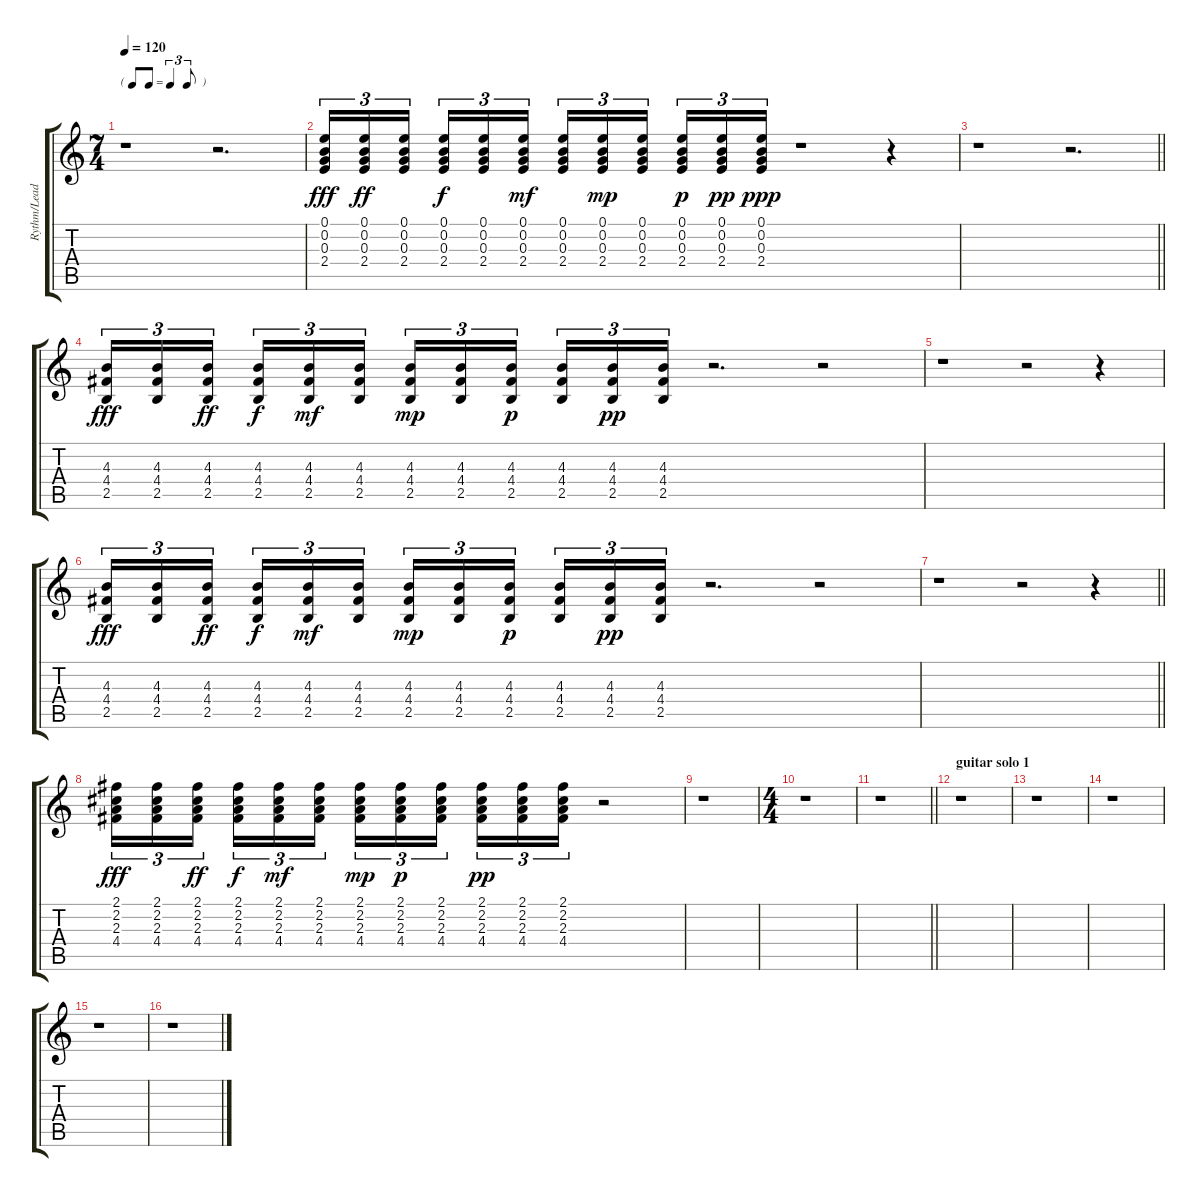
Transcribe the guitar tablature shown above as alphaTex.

\track ("Rythm/Lead Guitar (Gilmour)" "Rythm/Lead") {instrument electricguitarclean}
\staff {score tabs}
\tuning (E4 B3 G3 D3 A2 E2) {hide}
\ts (7 4)
\tf triplet8th
\tempo 120
\clef g2
\ks c
r.1{dy ppp} r.2{d} |
(0.1 0.2 0.3 2.4).16{tu (3 2) dy fff} (0.1 0.2 0.3 2.4).16{tu (3 2) dy ff} (0.1 0.2 0.3 2.4).16{tu (3 2)} (0.1 0.2 0.3 2.4).16{tu (3 2) dy f} (0.1 0.2 0.3 2.4).16{tu (3 2)} (0.1 0.2 0.3 2.4).16{tu (3 2) dy mf} (0.1 0.2 0.3 2.4).16{tu (3 2)} (0.1 0.2 0.3 2.4).16{tu (3 2) dy mp} (0.1 0.2 0.3 2.4).16{tu (3 2)} (0.1 0.2 0.3 2.4).16{tu (3 2) dy p} (0.1 0.2 0.3 2.4).16{tu (3 2) dy pp} (0.1 0.2 0.3 2.4).16{tu (3 2) dy ppp} r.1 r.4 |
\barLineRight lightlight
r.1 r.2{d} |
(4.3 4.4 2.5).16{tu (3 2) dy fff} (4.3 4.4 2.5).16{tu (3 2)} (4.3 4.4 2.5).16{tu (3 2) dy ff} (4.3 4.4 2.5).16{tu (3 2) dy f} (4.3 4.4 2.5).16{tu (3 2) dy mf} (4.3 4.4 2.5).16{tu (3 2)} (4.3 4.4 2.5).16{tu (3 2) dy mp} (4.3 4.4 2.5).16{tu (3 2)} (4.3 4.4 2.5).16{tu (3 2) dy p} (4.3 4.4 2.5).16{tu (3 2)} (4.3 4.4 2.5).16{tu (3 2) dy pp} (4.3 4.4 2.5).16{tu (3 2)} r.2{d} r.2 |
r.1 r.2 r.4 |
(4.3 4.4 2.5).16{tu (3 2) dy fff} (4.3 4.4 2.5).16{tu (3 2)} (4.3 4.4 2.5).16{tu (3 2) dy ff} (4.3 4.4 2.5).16{tu (3 2) dy f} (4.3 4.4 2.5).16{tu (3 2) dy mf} (4.3 4.4 2.5).16{tu (3 2)} (4.3 4.4 2.5).16{tu (3 2) dy mp} (4.3 4.4 2.5).16{tu (3 2)} (4.3 4.4 2.5).16{tu (3 2) dy p} (4.3 4.4 2.5).16{tu (3 2)} (4.3 4.4 2.5).16{tu (3 2) dy pp} (4.3 4.4 2.5).16{tu (3 2)} r.2{d} r.2 |
\barLineRight lightlight
r.1 r.2 r.4 |
(2.1 2.2 2.3 4.4).16{tu (3 2) dy fff} (2.1 2.2 2.3 4.4).16{tu (3 2)} (2.1 2.2 2.3 4.4).16{tu (3 2) dy ff} (2.1 2.2 2.3 4.4).16{tu (3 2) dy f} (2.1 2.2 2.3 4.4).16{tu (3 2) dy mf} (2.1 2.2 2.3 4.4).16{tu (3 2)} (2.1 2.2 2.3 4.4).16{tu (3 2) dy mp} (2.1 2.2 2.3 4.4).16{tu (3 2) dy p} (2.1 2.2 2.3 4.4).16{tu (3 2)} (2.1 2.2 2.3 4.4).16{tu (3 2) dy pp} (2.1 2.2 2.3 4.4).16{tu (3 2)} (2.1 2.2 2.3 4.4).16{tu (3 2)} r.2 |
r.1 |
\ts (4 4)
r.1 |
\barLineRight lightlight
r.1 |
\section ("" "guitar solo 1")
r.1 |
r.1 |
r.1 |
r.1 |
r.1
